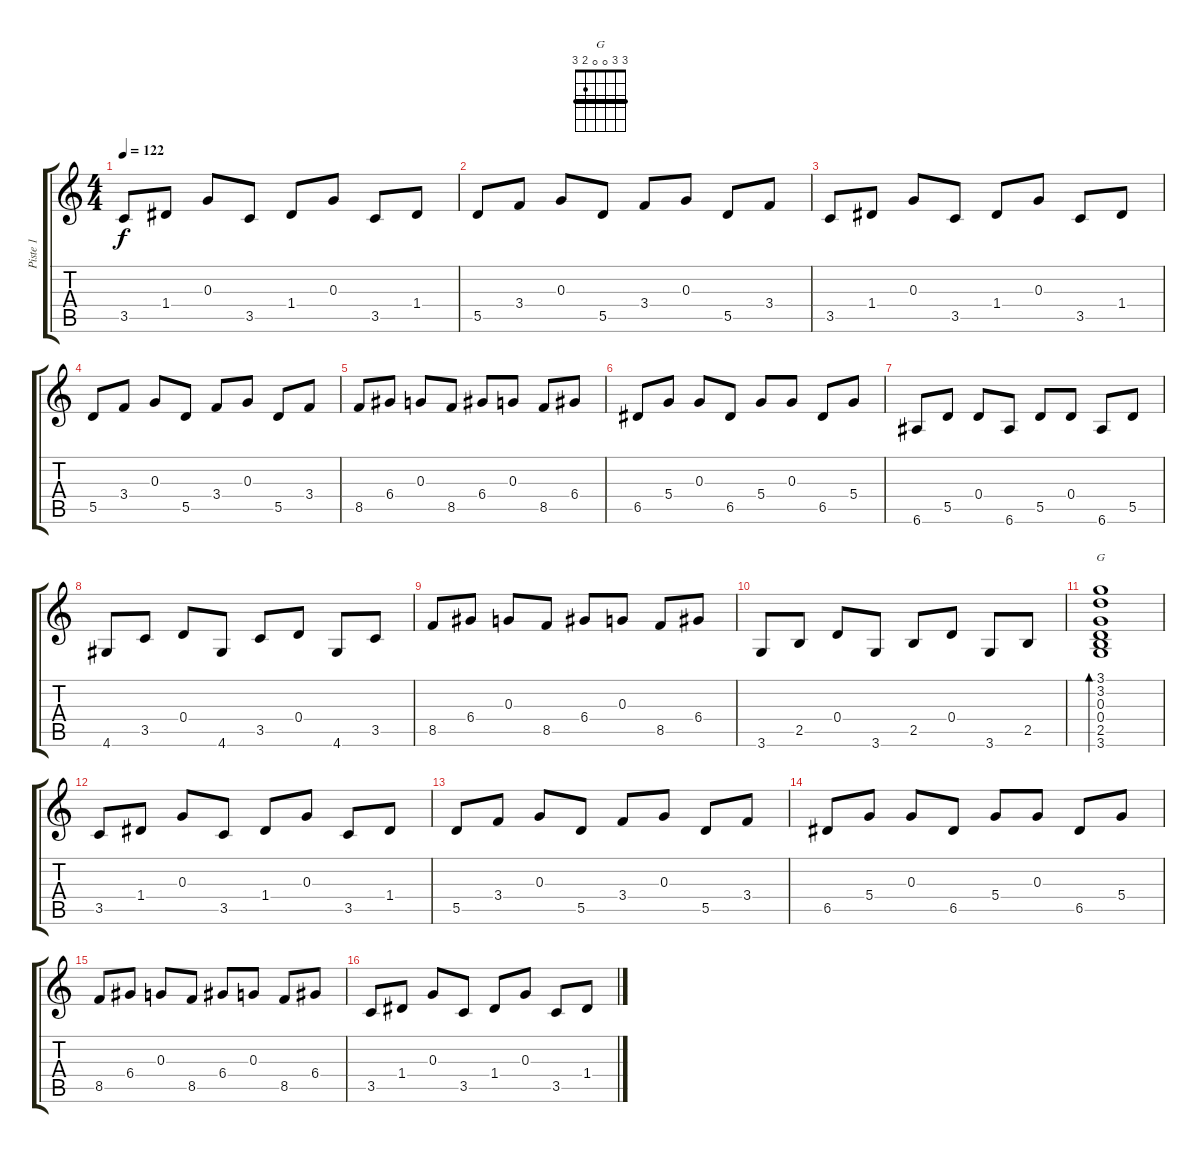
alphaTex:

\track ("Piste 1" "Piste 1") {instrument acousticguitarsteel}
\staff {score tabs}
\tuning (E4 B3 G3 D3 A2 E2) {hide}
\chord ("G" 3 3 0 0 2 3) {barre 3}
\ts (4 4)
\tempo 122
\clef g2
\ks c
3.5.8{dy f} 1.4.8 0.3.8 3.5.8 1.4.8 0.3.8 3.5.8 1.4.8 |
5.5.8 3.4.8 0.3.8 5.5.8 3.4.8 0.3.8 5.5.8 3.4.8 |
3.5.8 1.4.8 0.3.8 3.5.8 1.4.8 0.3.8 3.5.8 1.4.8 |
5.5.8 3.4.8 0.3.8 5.5.8 3.4.8 0.3.8 5.5.8 3.4.8 |
8.5.8 6.4.8 0.3.8 8.5.8 6.4.8 0.3.8 8.5.8 6.4.8 |
6.5.8 5.4.8 0.3.8 6.5.8 5.4.8 0.3.8 6.5.8 5.4.8 |
6.6.8 5.5.8 0.4.8 6.6.8 5.5.8 0.4.8 6.6.8 5.5.8 |
4.6.8 3.5.8 0.4.8 4.6.8 3.5.8 0.4.8 4.6.8 3.5.8 |
8.5.8 6.4.8 0.3.8 8.5.8 6.4.8 0.3.8 8.5.8 6.4.8 |
3.6.8 2.5.8 0.4.8 3.6.8 2.5.8 0.4.8 3.6.8 2.5.8 |
(3.1 3.2 0.3 0.4 2.5 3.6).1{bd 480 ch "G"} |
3.5.8 1.4.8 0.3.8 3.5.8 1.4.8 0.3.8 3.5.8 1.4.8 |
5.5.8 3.4.8 0.3.8 5.5.8 3.4.8 0.3.8 5.5.8 3.4.8 |
6.5.8 5.4.8 0.3.8 6.5.8 5.4.8 0.3.8 6.5.8 5.4.8 |
8.5.8 6.4.8 0.3.8 8.5.8 6.4.8 0.3.8 8.5.8 6.4.8 |
3.5.8 1.4.8 0.3.8 3.5.8 1.4.8 0.3.8 3.5.8 1.4.8
